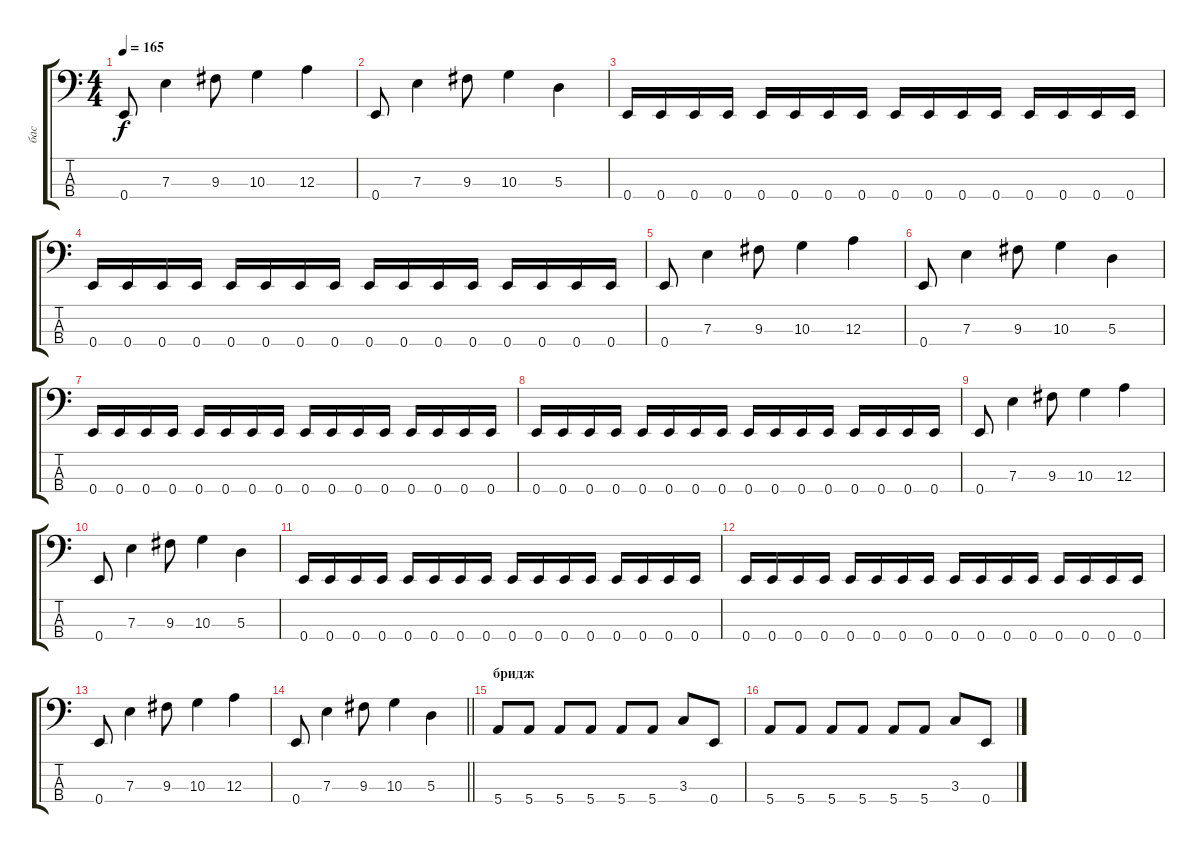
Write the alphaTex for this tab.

\track ("бас" "бас") {instrument electricbassfinger}
\staff {score tabs}
\tuning (G2 D2 A1 E1) {hide}
\ts (4 4)
\tempo 165
\clef f4
\ks c
0.4.8{dy f} 7.3.4 9.3.8 10.3.4 12.3.4 |
0.4.8 7.3.4 9.3.8 10.3.4 5.3.4 |
0.4.16 0.4.16 0.4.16 0.4.16 0.4.16 0.4.16 0.4.16 0.4.16 0.4.16 0.4.16 0.4.16 0.4.16 0.4.16 0.4.16 0.4.16 0.4.16 |
0.4.16 0.4.16 0.4.16 0.4.16 0.4.16 0.4.16 0.4.16 0.4.16 0.4.16 0.4.16 0.4.16 0.4.16 0.4.16 0.4.16 0.4.16 0.4.16 |
0.4.8 7.3.4 9.3.8 10.3.4 12.3.4 |
0.4.8 7.3.4 9.3.8 10.3.4 5.3.4 |
0.4.16 0.4.16 0.4.16 0.4.16 0.4.16 0.4.16 0.4.16 0.4.16 0.4.16 0.4.16 0.4.16 0.4.16 0.4.16 0.4.16 0.4.16 0.4.16 |
0.4.16 0.4.16 0.4.16 0.4.16 0.4.16 0.4.16 0.4.16 0.4.16 0.4.16 0.4.16 0.4.16 0.4.16 0.4.16 0.4.16 0.4.16 0.4.16 |
0.4.8 7.3.4 9.3.8 10.3.4 12.3.4 |
0.4.8 7.3.4 9.3.8 10.3.4 5.3.4 |
0.4.16 0.4.16 0.4.16 0.4.16 0.4.16 0.4.16 0.4.16 0.4.16 0.4.16 0.4.16 0.4.16 0.4.16 0.4.16 0.4.16 0.4.16 0.4.16 |
0.4.16 0.4.16 0.4.16 0.4.16 0.4.16 0.4.16 0.4.16 0.4.16 0.4.16 0.4.16 0.4.16 0.4.16 0.4.16 0.4.16 0.4.16 0.4.16 |
0.4.8 7.3.4 9.3.8 10.3.4 12.3.4 |
\barLineRight lightlight
0.4.8 7.3.4 9.3.8 10.3.4 5.3.4 |
\section ("" "бридж")
5.4.8 5.4.8 5.4.8 5.4.8 5.4.8 5.4.8 3.3.8 0.4.8 |
5.4.8 5.4.8 5.4.8 5.4.8 5.4.8 5.4.8 3.3.8 0.4.8
